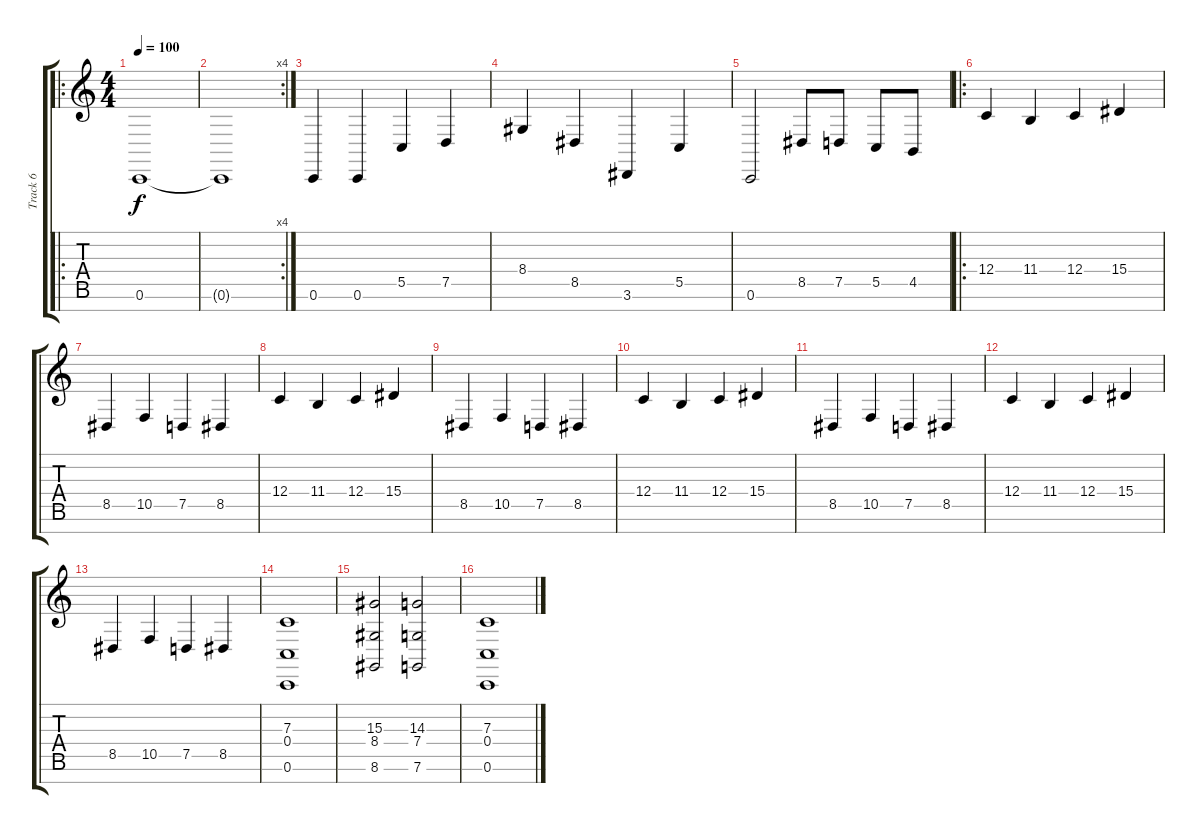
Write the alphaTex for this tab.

\track ("Track 6" "Track 6") {instrument pad2warm}
\staff {score tabs}
\tuning (D4 A3 F3 C3 G2 C2 B1) {hide}
\ro
\ts (4 4)
\tempo 100
\clef g2
\ks c
0.6.1{dy f} |
\rc 4
0.6{t}.1 |
0.6.4 0.6.4 5.5.4 7.5.4 |
8.4.4 8.5.4 3.6.4 5.5.4 |
0.6.2 8.5.8 7.5.8 5.5.8 4.5.8 |
\ro
12.4.4 11.4.4 12.4.4 15.4.4 |
8.5.4 10.5.4 7.5.4 8.5.4 |
12.4.4 11.4.4 12.4.4 15.4.4 |
8.5.4 10.5.4 7.5.4 8.5.4 |
12.4.4 11.4.4 12.4.4 15.4.4 |
8.5.4 10.5.4 7.5.4 8.5.4 |
12.4.4 11.4.4 12.4.4 15.4.4 |
8.5.4 10.5.4 7.5.4 8.5.4 |
(7.3 0.4 0.6).1 |
(15.3 8.4 8.6).2 (14.3 7.4 7.6).2 |
(7.3 0.4 0.6).1
